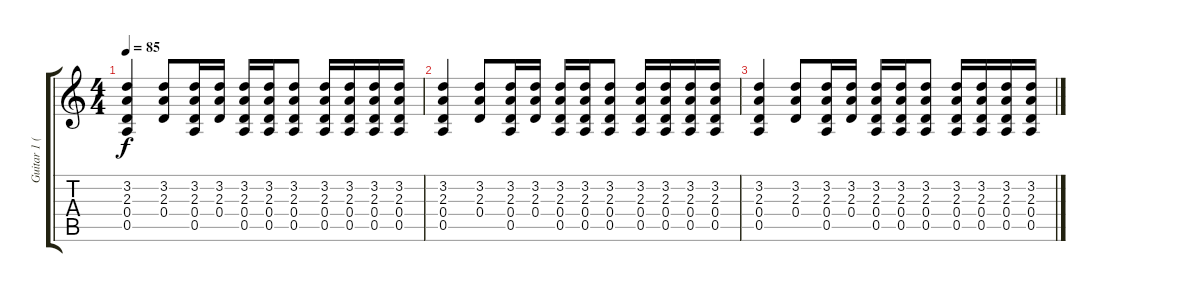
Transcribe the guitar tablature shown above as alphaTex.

\track ("Guitar 1 (Gem Archer)" "Guitar 1 (") {instrument acousticguitarsteel}
\staff {score tabs}
\tuning (E4 B3 G3 D3 A2 E2) {hide}
\ts (4 4)
\tempo 85
\clef g2
\ks c
(3.2 2.3 0.4 0.5).4{dy f} (3.2 2.3 0.4).8 (3.2 2.3 0.4 0.5).16 (3.2 2.3 0.4).16 (3.2 2.3 0.4 0.5).16 (3.2 2.3 0.4 0.5).16 (3.2 2.3 0.4 0.5).8 (3.2 2.3 0.4 0.5).16 (3.2 2.3 0.4 0.5).16 (3.2 2.3 0.4 0.5).16 (3.2 2.3 0.4 0.5).16 |
(3.2 2.3 0.4 0.5).4{volume 0} (3.2 2.3 0.4).8 (3.2 2.3 0.4 0.5).16 (3.2 2.3 0.4).16 (3.2 2.3 0.4 0.5).16 (3.2 2.3 0.4 0.5).16 (3.2 2.3 0.4 0.5).8 (3.2 2.3 0.4 0.5).16 (3.2 2.3 0.4 0.5).16 (3.2 2.3 0.4 0.5).16 (3.2 2.3 0.4 0.5).16 |
(3.2 2.3 0.4 0.5).4 (3.2 2.3 0.4).8 (3.2 2.3 0.4 0.5).16 (3.2 2.3 0.4).16 (3.2 2.3 0.4 0.5).16 (3.2 2.3 0.4 0.5).16 (3.2 2.3 0.4 0.5).8 (3.2 2.3 0.4 0.5).16 (3.2 2.3 0.4 0.5).16 (3.2 2.3 0.4 0.5).16 (3.2 2.3 0.4 0.5).16
